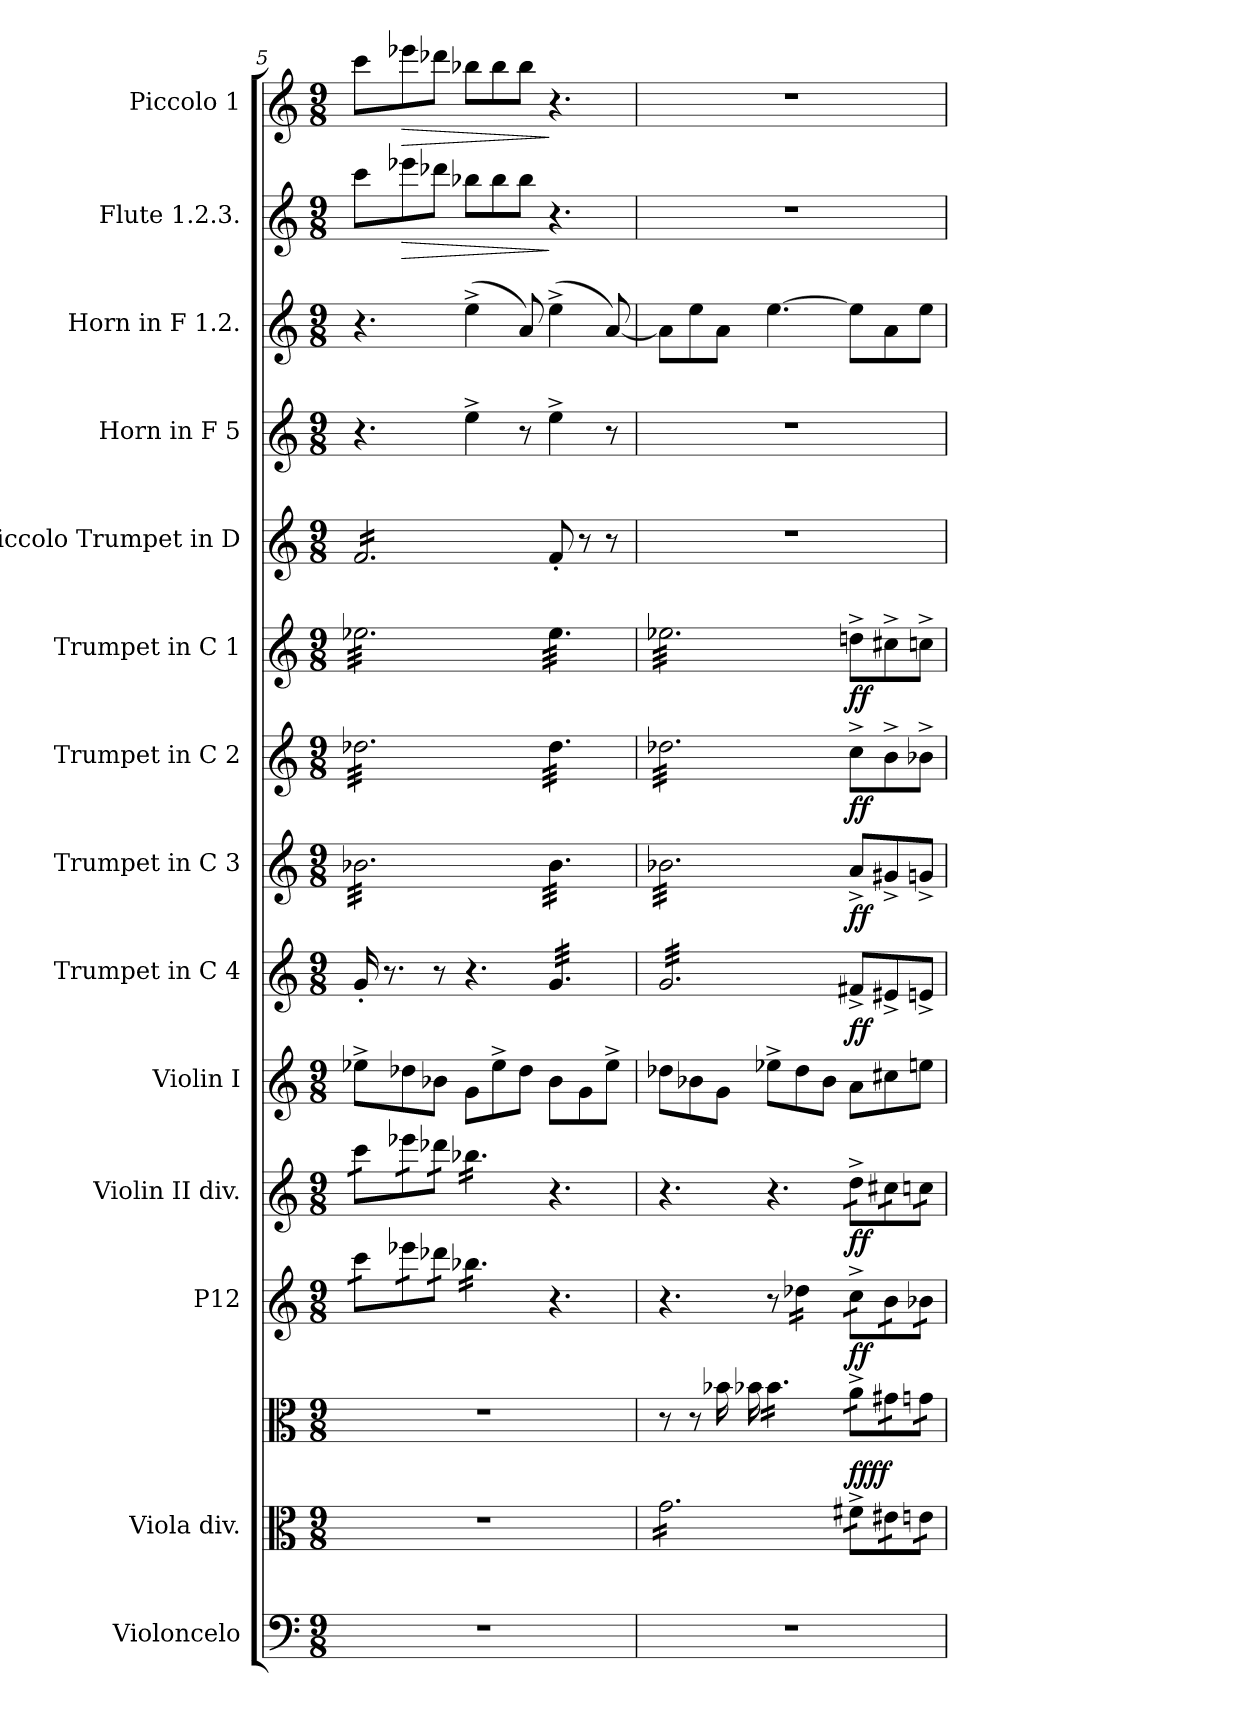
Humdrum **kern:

**kern	**kern	**kern	**dynam	**kern	**dynam	**kern	**dynam	**kern	**kern	**dynam	**kern	**dynam	**kern	**dynam	**kern	**dynam	**kern	**kern	**kern	**kern	**dynam	**kern	**dynam
*part14	*part13	*part13	*part13	*part12	*part12	*part11	*part11	*part10	*part9	*part9	*part8	*part8	*part7	*part7	*part6	*part6	*part5	*part4	*part3	*part2	*part2	*part1	*part1
*staff15	*staff14	*staff13	*staff13/14	*staff12	*staff12	*staff11	*staff11	*staff10	*staff9	*staff9	*staff8	*staff8	*staff7	*staff7	*staff6	*staff6	*staff5	*staff4	*staff3	*staff2	*staff2	*staff1	*staff1
*I"Violoncelo	*I"Viola div.	*	*	*I"P12	*	*I"Violin II div.	*	*I"Violin I	*I"Trumpet in C 4	*	*I"Trumpet in C 3	*	*I"Trumpet in C 2	*	*I"Trumpet in C 1	*	*I"Piccolo Trumpet in D	*I"Horn in F 5	*I"Horn in F 1.2.	*I"Flute 1.2.3.	*	*I"Piccolo 1	*
*I'Vc.	*I'Vla.	*	*	*	*	*I'Vln. II	*	*I'Vln. I	*	*	*	*	*	*	*	*	*	*I'Hn.	*I'Hn.	*I'Fl.	*	*I'Picc.	*
*clefF4	*clefC3	*clefC3	*	*clefG2	*	*clefG2	*	*clefG2	*clefG2	*	*clefG2	*	*clefG2	*	*clefG2	*	*clefG2	*clefG2	*clefG2	*clefG2	*	*clefG2	*
*	*	*	*	*	*	*	*	*	*	*	*	*	*	*	*	*	*ITrd-1c-2	*ITrd4c7	*ITrd4c7	*	*	*ITrd-7c-12	*
*k[]	*k[]	*k[]	*	*k[]	*	*k[]	*	*k[]	*k[]	*	*k[]	*	*k[]	*	*k[]	*	*k[f#c#]	*k[b-]	*k[b-]	*k[]	*	*k[]	*
*M9/8	*M9/8	*M9/8	*	*M9/8	*	*M9/8	*	*M9/8	*M9/8	*	*M9/8	*	*M9/8	*	*M9/8	*	*M9/8	*M9/8	*M9/8	*M9/8	*	*M9/8	*
=5	=5	=5	=5	=5	=5	=5	=5	=5	=5	=5	=5	=5	=5	=5	=5	=5	=5	=5	=5	=5	=5	=5	=5
*	*	*	*	*tremolo	*	*	*	*	*	*	*	*	*	*	*	*	*	*	*	*	*	*	*
*	*	*	*	*	*	*tremolo	*	*	*	*	*	*	*	*	*	*	*	*	*	*	*	*	*
*	*	*	*	*	*	*	*	*	*	*	*tremolo	*	*	*	*	*	*	*	*	*	*	*	*
*	*	*	*	*	*	*	*	*	*	*	*	*	*tremolo	*	*	*	*	*	*	*	*	*	*
*	*	*	*	*	*	*	*	*	*	*	*	*	*	*	*tremolo	*	*	*	*	*	*	*	*
*	*	*	*	*	*	*	*	*	*	*	*	*	*	*	*	*	*tremolo	*	*	*	*	*	*
8%9r	8%9r	8%9r	.	16cccLL	.	16cccLL	.	8ee-X^L	16g'	.	32b-XLLL	.	32dd-XLLL	.	32ee-XLLL	.	16gLL	4.r	4.r	8cccL	.	8ccccL	.
.	.	.	.	.	.	.	.	.	.	.	32b-X	.	32dd-X	.	32ee-X	.	.	.	.	.	.	.	.
.	.	.	.	16ccc	.	16ccc	.	.	8.r	.	32b-X	.	32dd-X	.	32ee-X	.	16g	.	.	.	.	.	.
.	.	.	.	.	.	.	.	.	.	.	32b-X	.	32dd-X	.	32ee-X	.	.	.	.	.	.	.	.
!	!	!	!	!	!	!	!	!	!	!	!	!	!	!	!	!	!	!	!	!	!LO:HP:b	!	!LO:HP:b
.	.	.	.	16eee-X	.	16eee-X	.	8dd-X	.	.	32b-X	.	32dd-X	.	32ee-X	.	16g	.	.	8eee-X	>	8eeee-X	>
.	.	.	.	.	.	.	.	.	.	.	32b-X	.	32dd-X	.	32ee-X	.	.	.	.	.	.	.	.
.	.	.	.	16eee-X	.	16eee-X	.	.	.	.	32b-X	.	32dd-X	.	32ee-X	.	16g	.	.	.	.	.	.
.	.	.	.	.	.	.	.	.	.	.	32b-X	.	32dd-X	.	32ee-X	.	.	.	.	.	.	.	.
.	.	.	.	16ddd-X	.	16ddd-X	.	8b-XJ	8r	.	32b-X	.	32dd-X	.	32ee-X	.	16g	.	.	8ddd-XJ	.	8dddd-XJ	.
.	.	.	.	.	.	.	.	.	.	.	32b-X	.	32dd-X	.	32ee-X	.	.	.	.	.	.	.	.
.	.	.	.	16ddd-XJJ	.	16ddd-XJJ	.	.	.	.	32b-X	.	32dd-X	.	32ee-X	.	16g	.	.	.	.	.	.
.	.	.	.	.	.	.	.	.	.	.	32b-X	.	32dd-X	.	32ee-X	.	.	.	.	.	.	.	.
.	.	.	.	16bb-XLL	.	16bb-XLL	.	8gL	4.r	.	32b-X	.	32dd-X	.	32ee-X	.	16g	4a^	(4a^	8bb-XL	.	8bbb-XL	.
.	.	.	.	.	.	.	.	.	.	.	32b-X	.	32dd-X	.	32ee-X	.	.	.	.	.	.	.	.
.	.	.	.	16bb-X	.	16bb-X	.	.	.	.	32b-X	.	32dd-X	.	32ee-X	.	16g	.	.	.	.	.	.
.	.	.	.	.	.	.	.	.	.	.	32b-X	.	32dd-X	.	32ee-X	.	.	.	.	.	.	.	.
.	.	.	.	16bb-X	.	16bb-X	.	8ee-^	.	.	32b-X	.	32dd-X	.	32ee-X	.	16g	.	.	8bb-	.	8bbb-	.
.	.	.	.	.	.	.	.	.	.	.	32b-X	.	32dd-X	.	32ee-X	.	.	.	.	.	.	.	.
.	.	.	.	16bb-X	.	16bb-X	.	.	.	.	32b-X	.	32dd-X	.	32ee-X	.	16g	.	.	.	.	.	.
.	.	.	.	.	.	.	.	.	.	.	32b-X	.	32dd-X	.	32ee-X	.	.	.	.	.	.	.	.
.	.	.	.	16bb-X	.	16bb-X	.	8dd-J	.	.	32b-X	.	32dd-X	.	32ee-X	.	16g	8r	8d)	8bb-J	.	8bbb-J	.
.	.	.	.	.	.	.	.	.	.	.	32b-X	.	32dd-X	.	32ee-X	.	.	.	.	.	.	.	.
.	.	.	.	16bb-XJJ	.	16bb-XJJ	.	.	.	.	32b-X	.	32dd-X	.	32ee-X	.	16gJJ	.	.	.	.	.	.
*	*	*	*	*	*	*	*	*	*	*	*	*	*	*	*	*	*Xtremolo	*	*	*	*	*	*
.	.	.	.	.	.	.	.	.	.	.	32b-XJJJ	.	32dd-XJJJ	.	32ee-XJJJ	.	.	.	.	.	.	.	.
*	*	*	*	*	*	*	*	*	*tremolo	*	*	*	*	*	*	*	*	*	*	*	*	*	*
.	.	.	.	4.r	.	4.r	.	8b-L	32gLLL	.	32b-LLL	.	32dd-LLL	.	32ee-LLL	.	8g'	4a^	(4a^	4.r	]	4.r	]
.	.	.	.	.	.	.	.	.	32g	.	32b-	.	32dd-	.	32ee-	.	.	.	.	.	.	.	.
.	.	.	.	.	.	.	.	.	32g	.	32b-	.	32dd-	.	32ee-	.	.	.	.	.	.	.	.
.	.	.	.	.	.	.	.	.	32g	.	32b-	.	32dd-	.	32ee-	.	.	.	.	.	.	.	.
.	.	.	.	.	.	.	.	8g	32g	.	32b-	.	32dd-	.	32ee-	.	8r	.	.	.	.	.	.
.	.	.	.	.	.	.	.	.	32g	.	32b-	.	32dd-	.	32ee-	.	.	.	.	.	.	.	.
.	.	.	.	.	.	.	.	.	32g	.	32b-	.	32dd-	.	32ee-	.	.	.	.	.	.	.	.
.	.	.	.	.	.	.	.	.	32g	.	32b-	.	32dd-	.	32ee-	.	.	.	.	.	.	.	.
.	.	.	.	.	.	.	.	8ee-^J	32g	.	32b-	.	32dd-	.	32ee-	.	8r	8r	[8d)	.	.	.	.
.	.	.	.	.	.	.	.	.	32g	.	32b-	.	32dd-	.	32ee-	.	.	.	.	.	.	.	.
.	.	.	.	.	.	.	.	.	32g	.	32b-	.	32dd-	.	32ee-	.	.	.	.	.	.	.	.
.	.	.	.	.	.	.	.	.	32gJJJ	.	32b-JJJ	.	32dd-JJJ	.	32ee-JJJ	.	.	.	.	.	.	.	.
=6	=6	=6	=6	=6	=6	=6	=6	=6	=6	=6	=6	=6	=6	=6	=6	=6	=6	=6	=6	=6	=6	=6	=6
*	*tremolo	*	*	*	*	*	*	*	*	*	*	*	*	*	*	*	*	*	*	*	*	*	*
8%9r	16gLL	8r	.	4.r	.	4.r	.	8dd-XL	32gLLL	.	32b-XLLL	.	32dd-XLLL	.	32ee-XLLL	.	8%9r	8%9r	8dL]	8%9r	.	8%9r	.
.	.	.	.	.	.	.	.	.	32g	.	32b-X	.	32dd-X	.	32ee-X	.	.	.	.	.	.	.	.
.	16g	.	.	.	.	.	.	.	32g	.	32b-X	.	32dd-X	.	32ee-X	.	.	.	.	.	.	.	.
.	.	.	.	.	.	.	.	.	32g	.	32b-X	.	32dd-X	.	32ee-X	.	.	.	.	.	.	.	.
.	16g	8r	.	.	.	.	.	8b-X	32g	.	32b-X	.	32dd-X	.	32ee-X	.	.	.	8a	.	.	.	.
.	.	.	.	.	.	.	.	.	32g	.	32b-X	.	32dd-X	.	32ee-X	.	.	.	.	.	.	.	.
.	16g	.	.	.	.	.	.	.	32g	.	32b-X	.	32dd-X	.	32ee-X	.	.	.	.	.	.	.	.
.	.	.	.	.	.	.	.	.	32g	.	32b-X	.	32dd-X	.	32ee-X	.	.	.	.	.	.	.	.
.	16g	16b-X	.	.	.	.	.	8gJ	32g	.	32b-X	.	32dd-X	.	32ee-X	.	.	.	8dJ	.	.	.	.
.	.	.	.	.	.	.	.	.	32g	.	32b-X	.	32dd-X	.	32ee-X	.	.	.	.	.	.	.	.
.	16g	16b-X	.	.	.	.	.	.	32g	.	32b-X	.	32dd-X	.	32ee-X	.	.	.	.	.	.	.	.
.	.	.	.	.	.	.	.	.	32g	.	32b-X	.	32dd-X	.	32ee-X	.	.	.	.	.	.	.	.
*	*	*tremolo	*	*	*	*	*	*	*	*	*	*	*	*	*	*	*	*	*	*	*	*	*
.	16g	16b-LL	.	8r	.	4.r	.	8ee-X^L	32g	.	32b-X	.	32dd-X	.	32ee-X	.	.	.	[4.a	.	.	.	.
.	.	.	.	.	.	.	.	.	32g	.	32b-X	.	32dd-X	.	32ee-X	.	.	.	.	.	.	.	.
.	16g	16b-	.	.	.	.	.	.	32g	.	32b-X	.	32dd-X	.	32ee-X	.	.	.	.	.	.	.	.
.	.	.	.	.	.	.	.	.	32g	.	32b-X	.	32dd-X	.	32ee-X	.	.	.	.	.	.	.	.
.	16g	16b-	.	16dd-XLL	.	.	.	8dd-	32g	.	32b-X	.	32dd-X	.	32ee-X	.	.	.	.	.	.	.	.
.	.	.	.	.	.	.	.	.	32g	.	32b-X	.	32dd-X	.	32ee-X	.	.	.	.	.	.	.	.
.	16g	16b-	.	16dd-X	.	.	.	.	32g	.	32b-X	.	32dd-X	.	32ee-X	.	.	.	.	.	.	.	.
.	.	.	.	.	.	.	.	.	32g	.	32b-X	.	32dd-X	.	32ee-X	.	.	.	.	.	.	.	.
.	16g	16b-	.	16dd-X	.	.	.	8b-J	32g	.	32b-X	.	32dd-X	.	32ee-X	.	.	.	.	.	.	.	.
.	.	.	.	.	.	.	.	.	32g	.	32b-X	.	32dd-X	.	32ee-X	.	.	.	.	.	.	.	.
.	16gJJ	16b-JJ	.	16dd-XJJ	.	.	.	.	32g	.	32b-X	.	32dd-X	.	32ee-X	.	.	.	.	.	.	.	.
.	.	.	.	.	.	.	.	.	32gJJJ	.	32b-XJJJ	.	32dd-XJJJ	.	32ee-XJJJ	.	.	.	.	.	.	.	.
*	*	*	*	*	*	*	*	*	*	*	*	*	*	*	*Xtremolo	*	*	*	*	*	*	*	*
*	*	*	*	*	*	*	*	*	*	*	*	*	*Xtremolo	*	*	*	*	*	*	*	*	*	*
*	*	*	*	*	*	*	*	*	*	*	*Xtremolo	*	*	*	*	*	*	*	*	*	*	*	*
*	*	*	*	*	*	*	*	*	*Xtremolo	*	*	*	*	*	*	*	*	*	*	*	*	*	*
.	16f#X^LL	16a^LL	ffff	16cc^LL	ff	16dd^LL	ff	8aL	8f#X^L	ff	8a^L	ff	8cc^L	ff	8ddn^L	ff	.	.	8aL]	.	.	.	.
.	16f#X^	16a^	.	16cc^	.	16dd^	.	.	.	.	.	.	.	.	.	.	.	.	.	.	.	.	.
.	16e#X	16g#X	.	16b	.	16cc#X	.	8cc#X	8e#X^	.	8g#X^	.	8b^	.	8cc#X^	.	.	.	8d	.	.	.	.
.	16e#X	16g#X	.	16b	.	16cc#X	.	.	.	.	.	.	.	.	.	.	.	.	.	.	.	.	.
.	16en	16gn	.	16b-X	.	16ccn	.	8eenJ	8en^J	.	8gn^J	.	8b-X^J	.	8ccn^J	.	.	.	8aJ	.	.	.	.
.	16enJJ	16gnJJ	.	16b-XJJ	.	16ccnJJ	.	.	.	.	.	.	.	.	.	.	.	.	.	.	.	.	.
*	*	*	*	*	*	*Xtremolo	*	*	*	*	*	*	*	*	*	*	*	*	*	*	*	*	*
*	*	*	*	*Xtremolo	*	*	*	*	*	*	*	*	*	*	*	*	*	*	*	*	*	*	*
*	*	*Xtremolo	*	*	*	*	*	*	*	*	*	*	*	*	*	*	*	*	*	*	*	*	*
*	*Xtremolo	*	*	*	*	*	*	*	*	*	*	*	*	*	*	*	*	*	*	*	*	*	*
=	=	=	=	=	=	=	=	=	=	=	=	=	=	=	=	=	=	=	=	=	=	=	=
*-	*-	*-	*-	*-	*-	*-	*-	*-	*-	*-	*-	*-	*-	*-	*-	*-	*-	*-	*-	*-	*-	*-	*-
